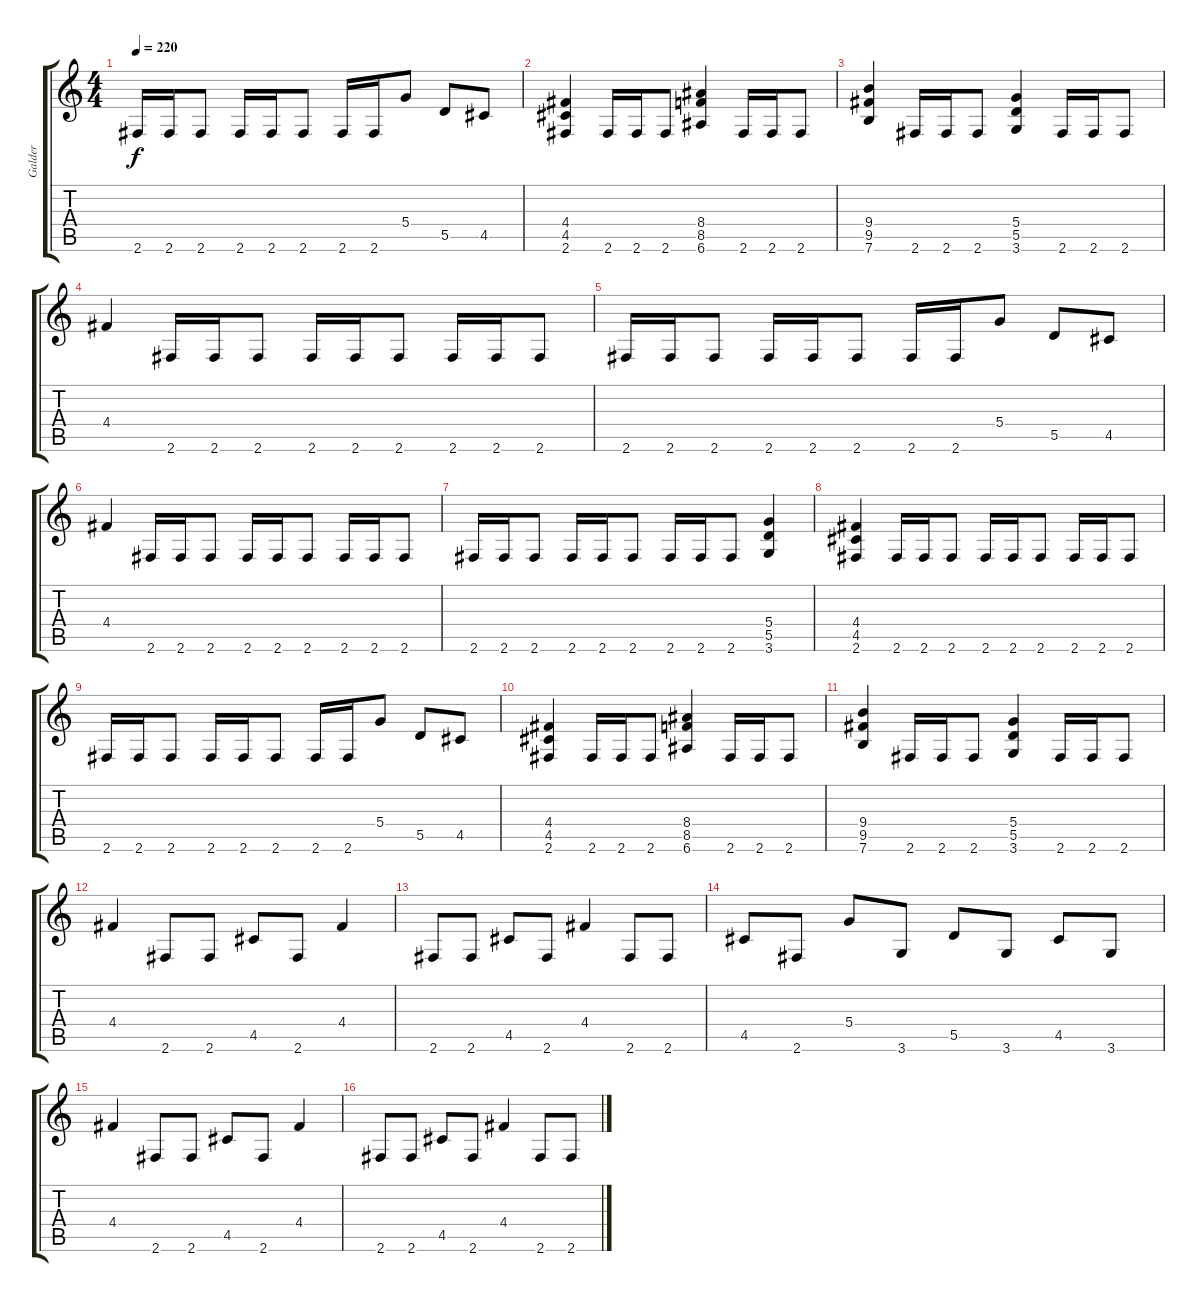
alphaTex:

\track ("Galder" "Galder") {instrument distortionguitar}
\staff {score tabs}
\tuning (E4 B3 G3 D3 A2 E2) {hide}
\ts (4 4)
\tempo 220
\clef g2
\ks c
2.6.16{dy f} 2.6.16 2.6.8 2.6.16 2.6.16 2.6.8 2.6.16 2.6.16 5.4.8 5.5.8 4.5.8 |
(4.4 4.5 2.6).4 2.6.16 2.6.16 2.6.8 (8.4 8.5 6.6).4 2.6.16 2.6.16 2.6.8 |
(9.4 9.5 7.6).4 2.6.16 2.6.16 2.6.8 (5.4 5.5 3.6).4 2.6.16 2.6.16 2.6.8 |
4.4.4 2.6.16 2.6.16 2.6.8 2.6.16 2.6.16 2.6.8 2.6.16 2.6.16 2.6.8 |
2.6.16 2.6.16 2.6.8 2.6.16 2.6.16 2.6.8 2.6.16 2.6.16 5.4.8 5.5.8 4.5.8 |
4.4.4 2.6.16 2.6.16 2.6.8 2.6.16 2.6.16 2.6.8 2.6.16 2.6.16 2.6.8 |
2.6.16 2.6.16 2.6.8 2.6.16 2.6.16 2.6.8 2.6.16 2.6.16 2.6.8 (5.4 5.5 3.6).4 |
(4.4 4.5 2.6).4 2.6.16 2.6.16 2.6.8 2.6.16 2.6.16 2.6.8 2.6.16 2.6.16 2.6.8 |
2.6.16 2.6.16 2.6.8 2.6.16 2.6.16 2.6.8 2.6.16 2.6.16 5.4.8 5.5.8 4.5.8 |
(4.4 4.5 2.6).4 2.6.16 2.6.16 2.6.8 (8.4 8.5 6.6).4 2.6.16 2.6.16 2.6.8 |
(9.4 9.5 7.6).4 2.6.16 2.6.16 2.6.8 (5.4 5.5 3.6).4 2.6.16 2.6.16 2.6.8 |
4.4.4 2.6.8 2.6.8 4.5.8 2.6.8 4.4.4 |
2.6.8 2.6.8 4.5.8 2.6.8 4.4.4 2.6.8 2.6.8 |
4.5.8 2.6.8 5.4.8 3.6.8 5.5.8 3.6.8 4.5.8 3.6.8 |
4.4.4 2.6.8 2.6.8 4.5.8 2.6.8 4.4.4 |
2.6.8 2.6.8 4.5.8 2.6.8 4.4.4 2.6.8 2.6.8
